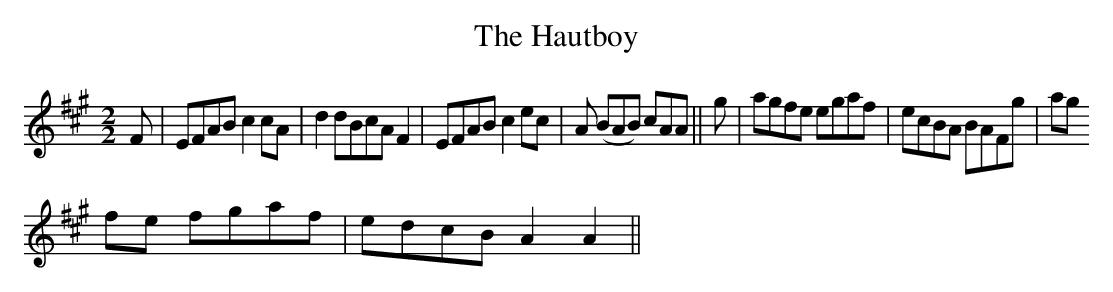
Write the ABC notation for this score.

X:1
T:The Hautboy
M:2/2
L:1/8
K:A major
F|EFAB c2 cA|d2 dBcA F2|EFAB c2 ec|A (BAB) cAA||g|agfe egaf|ecBA BAFg|ag
fe fgaf|edcB A2A2||
